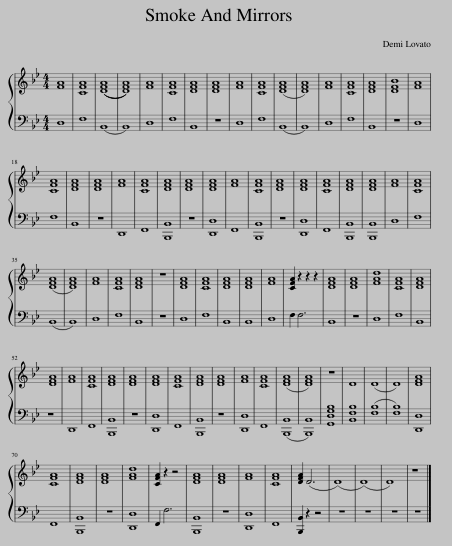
X:1
%%score { 1 | 2 }
L:1/8
M:4/4
I:linebreak $
K:Bb
V:1 treble
V:2 bass
V:1
 [FA]8 | [CFA]8 | ((([DFA]8 | [DFA]8))) | [FA]8 | %5
 [CFA]8 | [DFA]8 | [DFA]8 | [FA]8 | [CFA]8 | %10
 ([DFA]8 | [DFA]8) | [FA]8 | [CFA]8 | [DFA]8 | %15
 [DFB]8 | [FA]8 |$ [CFA]8 | [DFA]8 | [DFA]8 | %20
 [FA]8 | [CFA]8 | [DFA]8 | [DFA]8 | [DFA]8 | %25
 [FA]8 | [CFA]8 | [DFA]8 | [DFA]8 | [CFA]8 | %30
 [DFA]8 | [DFA]8 | [FA]8 | [CFA]8 |$ ([DFA]8 | %35
 [DFA]8) | [FA]8 | [CFA]8 | [DFA]8 | z8 | %40
 [DFA]8 | [CFA]8 | [DFA]8 | [DFA]8 | [FA]8 | %45
 [CFA]2 z2 z2 z2 | [DFA]8 | [DFA]8 | [FAd]8 | [CFA]8 | %50
 [DFA]8 |$ [DFA]8 | [FA]8 | [CFA]8 | [DFA]8 | %55
 [DFA]8 | [DFA]8 | [CFA]8 | [DFA]8 | [DFA]8 | %60
 [FA]8 | [CFA]8 | ([DFA]8 | [DFA]8) | z8 | %65
 D8 | (D8 | D8) | [DFA]8 |$ [CFA]8 | %70
 [DFA]8 | [DFA]8 | [FAd]8 | [CFA]2 z2 z4 | [DFA]8 | %75
 [DFA]8 | [FA]8 | [CFA]8 | [DFA]2 (D6 | (D8) | %80
 (D8) | D8) | z8 |] %83
V:2
 D,8 | F,8 | (B,,8 | B,,8) | D,8 | %5
 F,8 | B,,8 | z8 | D,8 | F,8 | %10
 (B,,8 | B,,8) | D,8 | F,8 | B,,8 | %15
 z8 | D,8 |$ F,8 | B,,8 | z8 | %20
 D,,8 | F,,8 | [B,,,B,,]8 | z8 | [D,,D,]8 | %25
 F,,8 | [B,,,B,,]8 | z8 | [D,,D,]8 | F,,8 | %30
 [B,,,B,,]8 | [B,,,B,,]8 | D,8 | F,8 |$ (B,,8 | %35
 B,,8) | D,8 | F,8 | B,,8 | z8 | %40
 D,8 | F,8 | B,,8 | B,,8 | D,8 | %45
 F,2 F,6 | B,,8 | z8 | D,8 | F,8 | %50
 B,,8 |$ z8 | D,,8 | F,,8 | [B,,,B,,]8 | %55
 z8 | [D,,D,]8 | F,,8 | [B,,,B,,]8 | z8 | %60
 [D,,D,]8 | F,,8 | ([B,,,B,,]8 | [B,,,B,,]8) | [G,,D,G,B,]8 | %65
 [B,,F,B,]8 | ([F,B,]8 | [F,B,]8) | [D,,D,]8 |$ F,,8 | %70
 [B,,,B,,]8 | z8 | [D,,D,]8 | F,,2 F,6 | [B,,,B,,]8 | %75
 z8 | [D,,D,]8 | F,,8 | [B,,,B,,]2 z2 z4 | z8 | %80
 z8 | z8 | z8 |] %83
